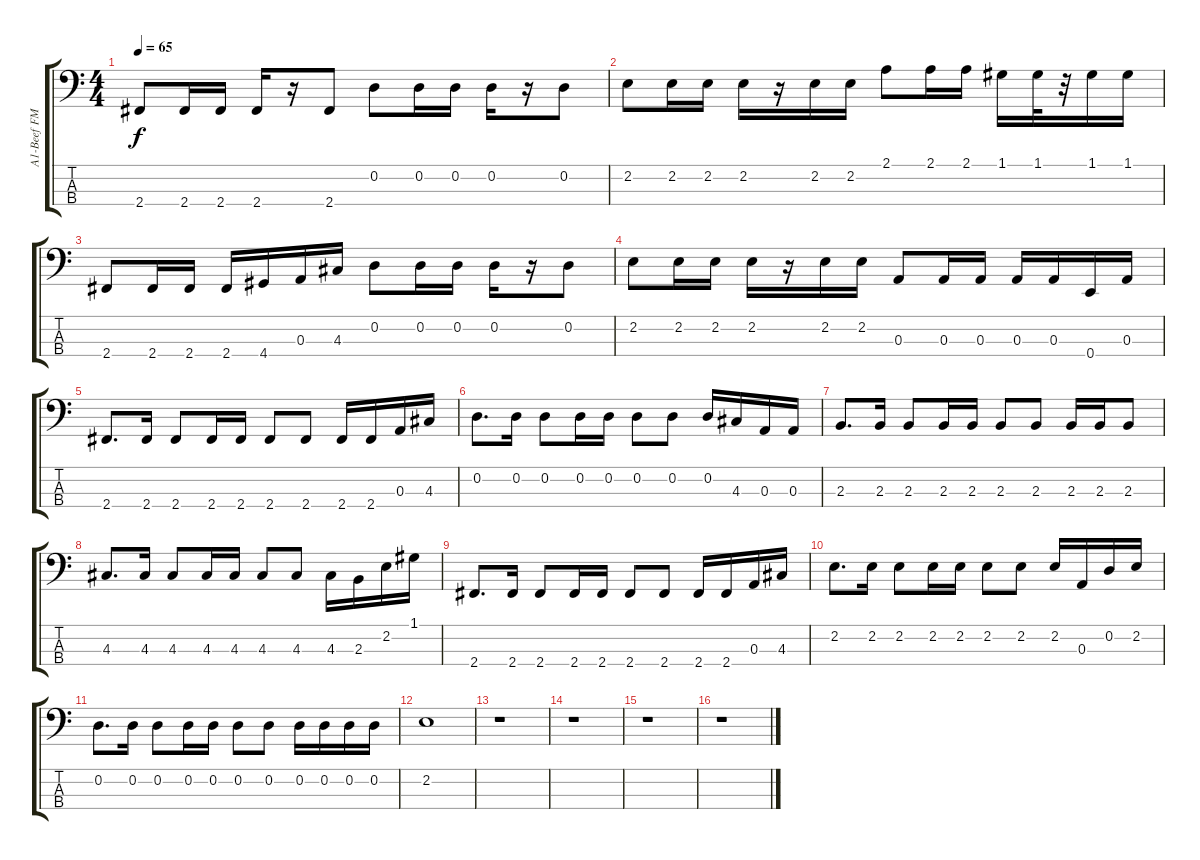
\track ("A1-Beef FM Bass" "A1-Beef FM") {instrument synthbass2}
\staff {score tabs}
\tuning (G2 D2 A1 E1) {hide}
\ts (4 4)
\tempo 65
\clef f4
\ks c
2.4.8{dy f} 2.4.16 2.4.16 2.4.16 r.16 2.4.8 0.2.8 0.2.16 0.2.16 0.2.16 r.16 0.2.8 |
2.2.8 2.2.16 2.2.16 2.2.16 r.16 2.2.16 2.2.16 2.1.8 2.1.16 2.1.16 1.1.16 1.1.32 r.32 1.1.16 1.1.16 |
2.4.8 2.4.16 2.4.16 2.4.16 4.4.16 0.3.16 4.3.16 0.2.8 0.2.16 0.2.16 0.2.16 r.16 0.2.8 |
2.2.8 2.2.16 2.2.16 2.2.16 r.16 2.2.16 2.2.16 0.3.8 0.3.16 0.3.16 0.3.16 0.3.16 0.4.16 0.3.16 |
2.4.8{d} 2.4.16 2.4.8 2.4.16 2.4.16 2.4.8 2.4.8 2.4.16 2.4.16 0.3.16 4.3.16 |
0.2.8{d} 0.2.16 0.2.8 0.2.16 0.2.16 0.2.8 0.2.8 0.2.16 4.3.16 0.3.16 0.3.16 |
2.3.8{d} 2.3.16 2.3.8 2.3.16 2.3.16 2.3.8 2.3.8 2.3.16 2.3.16 2.3.8 |
4.3.8{d} 4.3.16 4.3.8 4.3.16 4.3.16 4.3.8 4.3.8 4.3.16 2.3.16 2.2.16 1.1.16 |
2.4.8{d} 2.4.16 2.4.8 2.4.16 2.4.16 2.4.8 2.4.8 2.4.16 2.4.16 0.3.16 4.3.16 |
2.2.8{d} 2.2.16 2.2.8 2.2.16 2.2.16 2.2.8 2.2.8 2.2.16 0.3.16 0.2.16 2.2.16 |
0.2.8{d} 0.2.16 0.2.8 0.2.16 0.2.16 0.2.8 0.2.8 0.2.16 0.2.16 0.2.16 0.2.16 |
2.2.1 |
r.1 |
r.1 |
r.1 |
r.1
